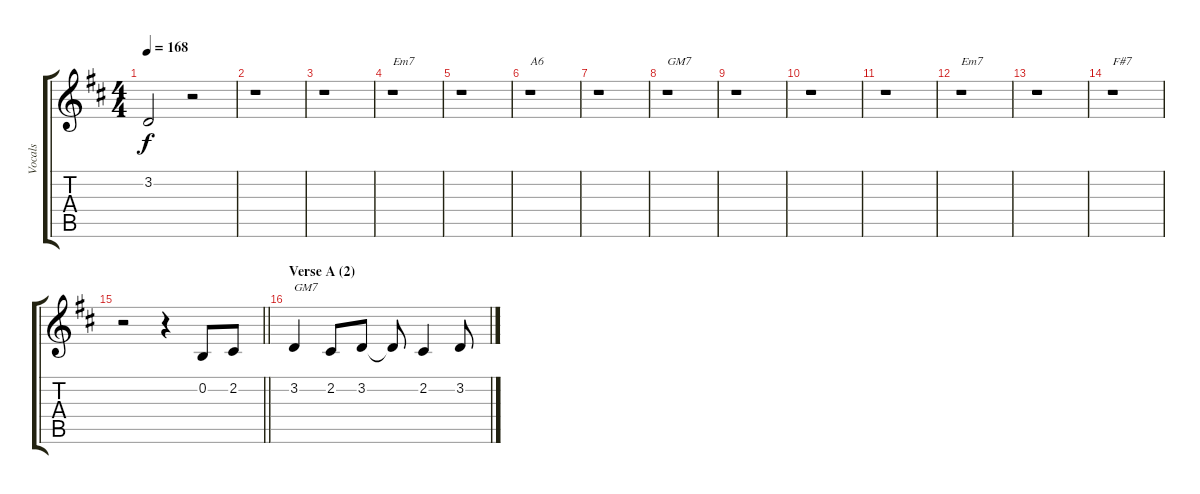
\track ("Vocals" "Vocals") {instrument sopranosax}
\staff {score tabs}
\tuning (E4 B3 G3 D3 A2 E2) {hide}
\ts (4 4)
\tempo 168
\clef g2
\ks d
3.2{t}.2{dy f} r.2 |
r.1 |
r.1 |
r.1{txt "Em7"} |
r.1 |
r.1{txt "A6"} |
r.1 |
r.1{txt "GM7"} |
r.1 |
r.1 |
r.1 |
r.1{txt "Em7"} |
r.1 |
r.1{txt "F#7"} |
\barLineRight lightlight
r.2 r.4 0.2.8 2.2.8 |
\section ("" "Verse A (2)")
3.2.4{txt "GM7"} 2.2.8 3.2.8 3.2{t}.8 2.2.4 3.2.8
